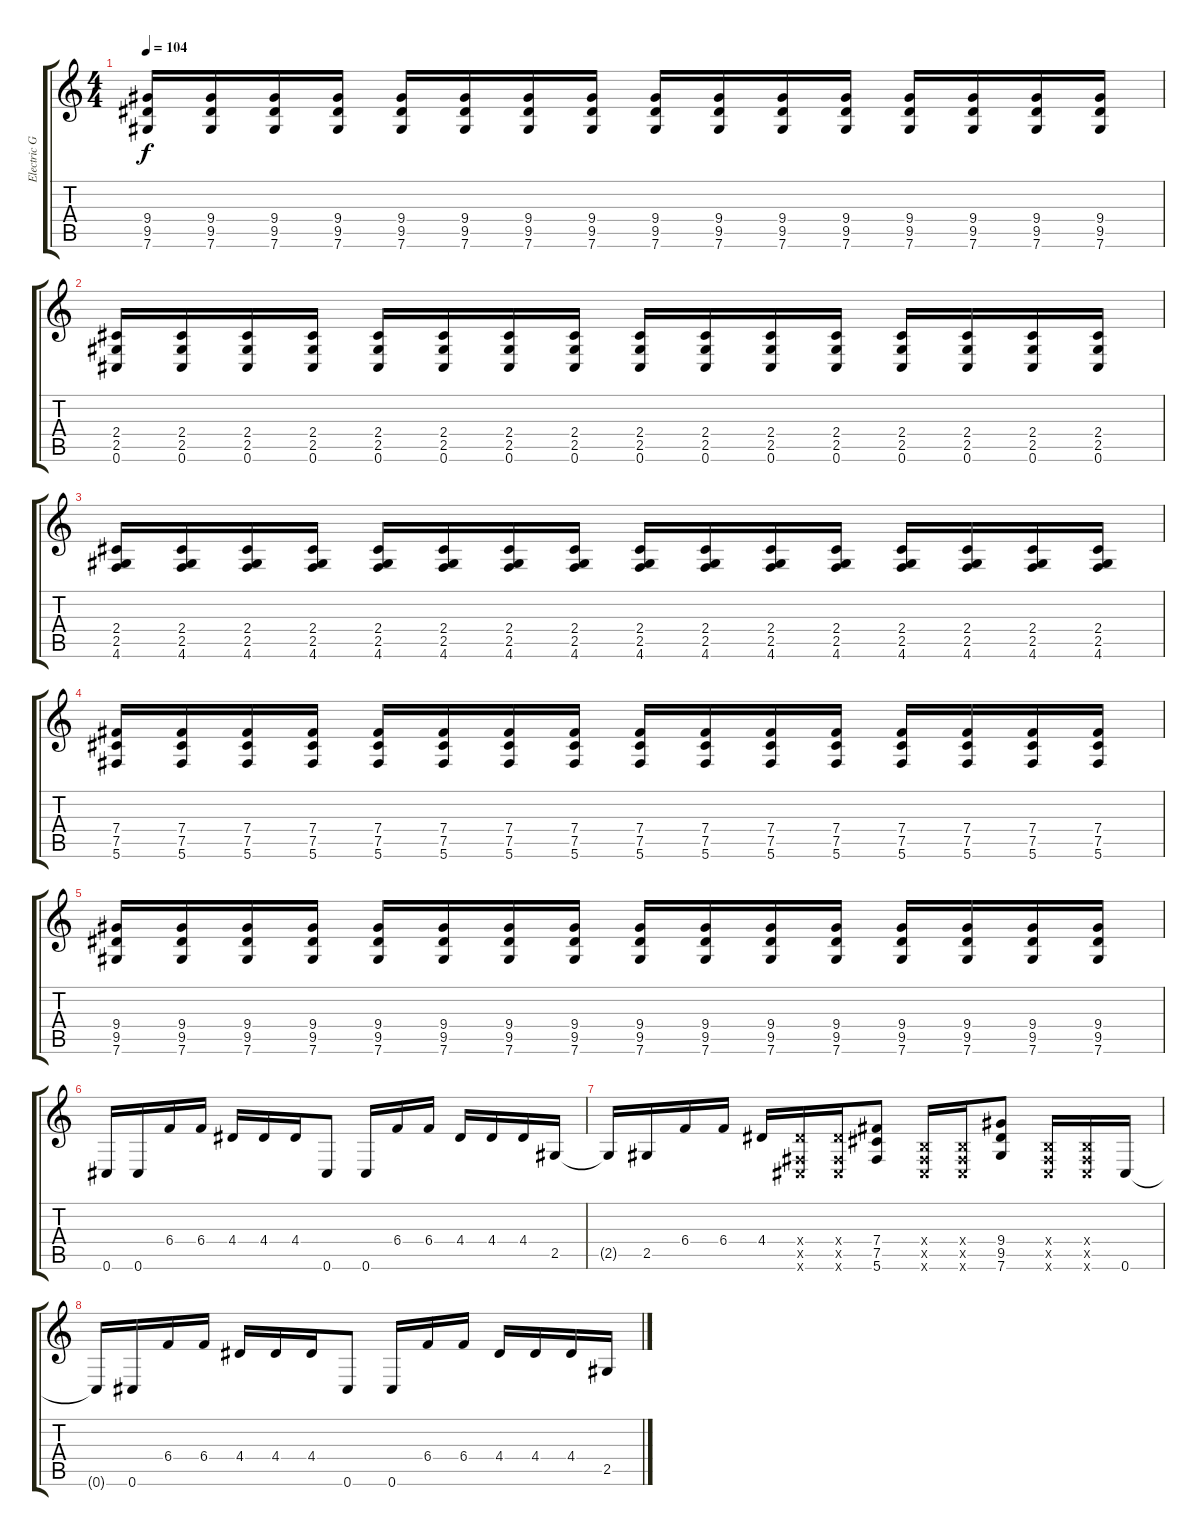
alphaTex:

\track ("Electric Guitar Right" "Electric G") {instrument overdrivenguitar}
\staff {score tabs}
\tuning (Db4 Ab3 E3 B2 Gb2 Db2) {hide}
\ts (4 4)
\tempo 104
\clef g2
\ks c
(9.4 9.5 7.6).16{dy f} (9.4 9.5 7.6).16 (9.4 9.5 7.6).16 (9.4 9.5 7.6).16 (9.4 9.5 7.6).16 (9.4 9.5 7.6).16 (9.4 9.5 7.6).16 (9.4 9.5 7.6).16 (9.4 9.5 7.6).16 (9.4 9.5 7.6).16 (9.4 9.5 7.6).16 (9.4 9.5 7.6).16 (9.4 9.5 7.6).16 (9.4 9.5 7.6).16 (9.4 9.5 7.6).16 (9.4 9.5 7.6).16 |
(2.4 2.5 0.6).16 (2.4 2.5 0.6).16 (2.4 2.5 0.6).16 (2.4 2.5 0.6).16 (2.4 2.5 0.6).16 (2.4 2.5 0.6).16 (2.4 2.5 0.6).16 (2.4 2.5 0.6).16 (2.4 2.5 0.6).16 (2.4 2.5 0.6).16 (2.4 2.5 0.6).16 (2.4 2.5 0.6).16 (2.4 2.5 0.6).16 (2.4 2.5 0.6).16 (2.4 2.5 0.6).16 (2.4 2.5 0.6).16 |
(2.4 2.5 4.6).16 (2.4 2.5 4.6).16 (2.4 2.5 4.6).16 (2.4 2.5 4.6).16 (2.4 2.5 4.6).16 (2.4 2.5 4.6).16 (2.4 2.5 4.6).16 (2.4 2.5 4.6).16 (2.4 2.5 4.6).16 (2.4 2.5 4.6).16 (2.4 2.5 4.6).16 (2.4 2.5 4.6).16 (2.4 2.5 4.6).16 (2.4 2.5 4.6).16 (2.4 2.5 4.6).16 (2.4 2.5 4.6).16 |
(7.4 7.5 5.6).16 (7.4 7.5 5.6).16 (7.4 7.5 5.6).16 (7.4 7.5 5.6).16 (7.4 7.5 5.6).16 (7.4 7.5 5.6).16 (7.4 7.5 5.6).16 (7.4 7.5 5.6).16 (7.4 7.5 5.6).16 (7.4 7.5 5.6).16 (7.4 7.5 5.6).16 (7.4 7.5 5.6).16 (7.4 7.5 5.6).16 (7.4 7.5 5.6).16 (7.4 7.5 5.6).16 (7.4 7.5 5.6).16 |
(9.4 9.5 7.6).16 (9.4 9.5 7.6).16 (9.4 9.5 7.6).16 (9.4 9.5 7.6).16 (9.4 9.5 7.6).16 (9.4 9.5 7.6).16 (9.4 9.5 7.6).16 (9.4 9.5 7.6).16 (9.4 9.5 7.6).16 (9.4 9.5 7.6).16 (9.4 9.5 7.6).16 (9.4 9.5 7.6).16 (9.4 9.5 7.6).16 (9.4 9.5 7.6).16 (9.4 9.5 7.6).16 (9.4 9.5 7.6).16 |
0.6.16 0.6.16 6.4.16 6.4.16 4.4.16 4.4.16 4.4.16 0.6.8 0.6.16 6.4.16 6.4.16 4.4.16 4.4.16 4.4.16 2.5.16 |
2.5{t}.16 2.5.16 6.4.16 6.4.16 4.4.16 (4.4{x} 0.5{x} 0.6{x}).16 (4.4{x} 0.5{x} 0.6{x}).16 (7.4 7.5 5.6).8 (0.4{x} 0.5{x} 0.6{x}).16 (0.4{x} 0.5{x} 0.6{x}).16 (9.4 9.5 7.6).8 (0.4{x} 0.5{x} 0.6{x}).16 (0.4{x} 0.5{x} 0.6{x}).16 0.6.16 |
0.6{t}.16 0.6.16 6.4.16 6.4.16 4.4.16 4.4.16 4.4.16 0.6.8 0.6.16 6.4.16 6.4.16 4.4.16 4.4.16 4.4.16 2.5.16
